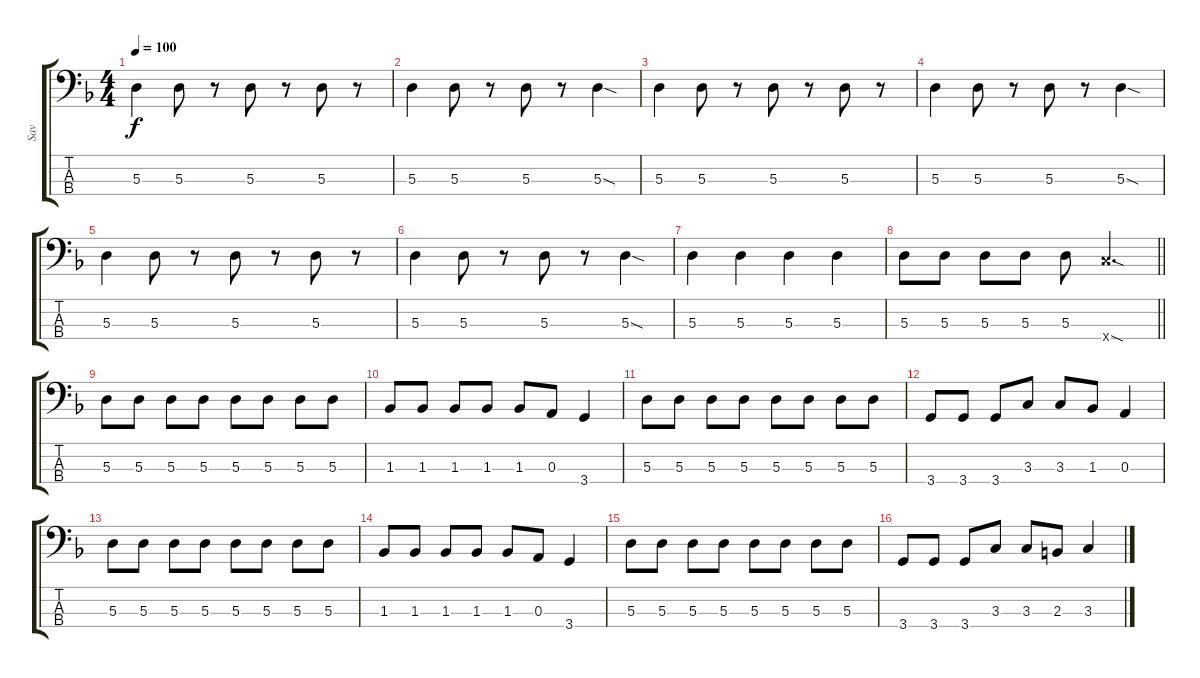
\track ("Sav" "Sav") {instrument electricbassfinger}
\staff {score tabs}
\tuning (G2 D2 A1 E1) {hide}
\ts (4 4)
\tempo 100
\clef f4
\ks dminor
5.3.4{dy f} 5.3.8 r.8 5.3.8 r.8 5.3.8 r.8 |
5.3.4 5.3.8 r.8 5.3.8 r.8 5.3{sod}.4 |
5.3.4 5.3.8 r.8 5.3.8 r.8 5.3.8 r.8 |
5.3.4 5.3.8 r.8 5.3.8 r.8 5.3{sod}.4 |
5.3.4 5.3.8 r.8 5.3.8 r.8 5.3.8 r.8 |
5.3.4 5.3.8 r.8 5.3.8 r.8 5.3{sod}.4 |
5.3.4 5.3.4 5.3.4 5.3.4 |
\barLineRight lightlight
5.3.8 5.3.8 5.3.8 5.3.8 5.3.8 8.4{sod x}.4{d} |
5.3.8 5.3.8 5.3.8 5.3.8 5.3.8 5.3.8 5.3.8 5.3.8 |
1.3.8 1.3.8 1.3.8 1.3.8 1.3.8 0.3.8 3.4.4 |
5.3.8 5.3.8 5.3.8 5.3.8 5.3.8 5.3.8 5.3.8 5.3.8 |
3.4.8 3.4.8 3.4.8 3.3.8 3.3.8 1.3.8 0.3.4 |
5.3.8 5.3.8 5.3.8 5.3.8 5.3.8 5.3.8 5.3.8 5.3.8 |
1.3.8 1.3.8 1.3.8 1.3.8 1.3.8 0.3.8 3.4.4 |
5.3.8 5.3.8 5.3.8 5.3.8 5.3.8 5.3.8 5.3.8 5.3.8 |
3.4.8 3.4.8 3.4.8 3.3.8 3.3.8 2.3.8 3.3.4
